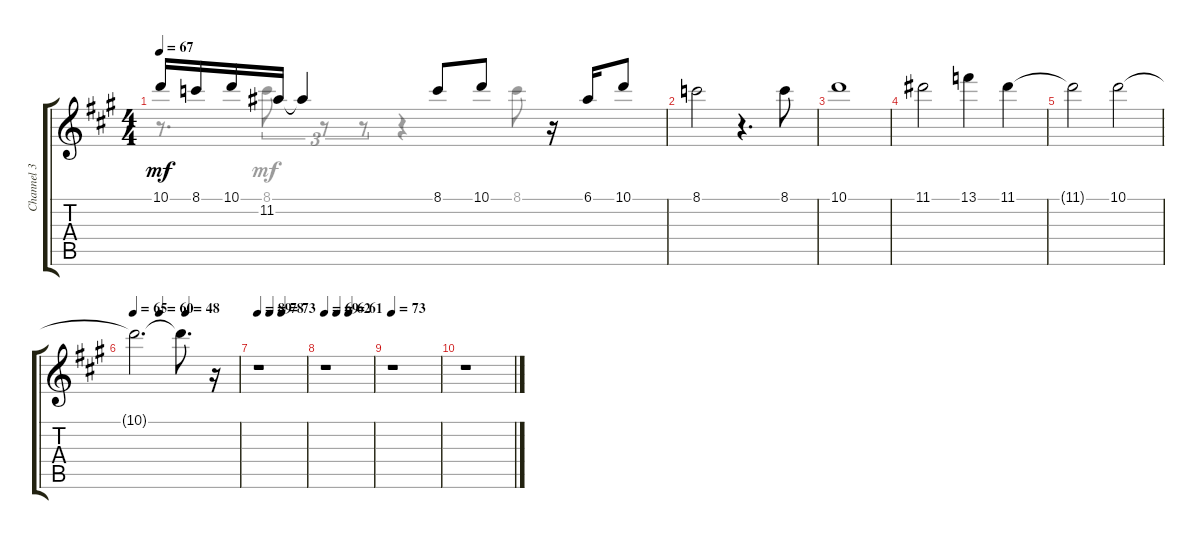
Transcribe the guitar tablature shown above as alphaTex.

\track ("Channel 3" "Channel 3") {instrument acousticguitarnylon}
\staff {score tabs}
\tuning (E4 B3 G3 D3 A2 E2) {hide}
\voice
\ts (4 4)
\tempo 67
\clef g2
\ks f#minor
10.1{t}.16{dy mf} 8.1.16 10.1.16 11.2.16 11.2{t}.4 8.1.8 10.1.8 r.16 6.1.16 10.1.8 |
8.1.2 r.4{d} 8.1.8 |
10.1.1 |
11.1.2 13.1.4 11.1.4 |
11.1{t}.2 10.1.2 |
\tempo 65
\tempo (60 0.25)
\tempo (48 0.5)
10.1{t}.2{d} 10.1{t}.8{d} r.16 |
\tempo 89
\tempo (78 0.25)
\tempo (73 0.5)
r.1 |
\tempo 69
\tempo (62 0.25)
\tempo (61 0.5)
r.1 |
\tempo 73
r.1 |
r.1
\voice
\clef g2
\ottava regular
\simile none
\ks f#minor
r.8{d dy mf} 8.1.8{tu (3 2)} r.8{tu (3 2)} r.8{tu (3 2)} r.4 8.1.8 |
|
|
|
|
|
|
|
|
